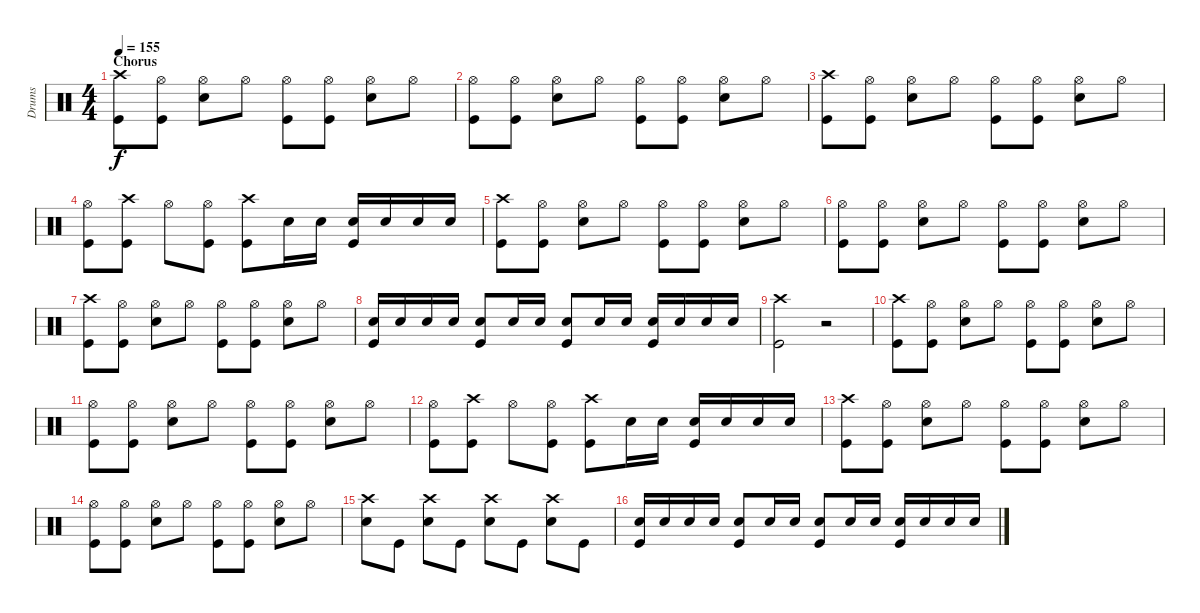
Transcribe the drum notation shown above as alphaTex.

\track ("Drums" "Drums") {instrument percussion}
\staff {score}
\articulation defaults
\ts (4 4)
\section ("" "Chorus")
\tempo 155
\clef neutral
\ks c
("Crash high (hit)" "Kick (hit)").8{dy f} ("Hi-Hat (open)" "Kick (hit)").8 ("Hi-Hat (open)" "Snare (hit) 2").8 "Hi-Hat (open)".8 ("Hi-Hat (open)" "Kick (hit)").8 ("Hi-Hat (open)" "Kick (hit)").8 ("Hi-Hat (open)" "Snare (hit) 2").8 "Hi-Hat (open)".8 |
("Hi-Hat (open)" "Kick (hit)").8 ("Hi-Hat (open)" "Kick (hit)").8 ("Hi-Hat (open)" "Snare (hit) 2").8 "Hi-Hat (open)".8 ("Hi-Hat (open)" "Kick (hit)").8 ("Hi-Hat (open)" "Kick (hit)").8 ("Hi-Hat (open)" "Snare (hit) 2").8 "Hi-Hat (open)".8 |
("Crash high (hit)" "Kick (hit)").8 ("Hi-Hat (open)" "Kick (hit)").8 ("Hi-Hat (open)" "Snare (hit) 2").8 "Hi-Hat (open)".8 ("Hi-Hat (open)" "Kick (hit)").8 ("Hi-Hat (open)" "Kick (hit)").8 ("Hi-Hat (open)" "Snare (hit) 2").8 "Hi-Hat (open)".8 |
("Hi-Hat (open)" "Kick (hit)").8 ("Crash high (hit)" "Kick (hit)").8 "Hi-Hat (open)".8 ("Hi-Hat (open)" "Kick (hit)").8 ("Crash high (hit)" "Kick (hit)").8 "Snare (hit) 2".16 "Snare (hit) 2".16 ("Snare (hit) 2" "Kick (hit)").16 "Snare (hit) 2".16 "Snare (hit) 2".16 "Snare (hit) 2".16 |
("Crash high (hit)" "Kick (hit)").8 ("Hi-Hat (open)" "Kick (hit)").8 ("Hi-Hat (open)" "Snare (hit) 2").8 "Hi-Hat (open)".8 ("Hi-Hat (open)" "Kick (hit)").8 ("Hi-Hat (open)" "Kick (hit)").8 ("Hi-Hat (open)" "Snare (hit) 2").8 "Hi-Hat (open)".8 |
("Hi-Hat (open)" "Kick (hit)").8 ("Hi-Hat (open)" "Kick (hit)").8 ("Hi-Hat (open)" "Snare (hit) 2").8 "Hi-Hat (open)".8 ("Hi-Hat (open)" "Kick (hit)").8 ("Hi-Hat (open)" "Kick (hit)").8 ("Hi-Hat (open)" "Snare (hit) 2").8 "Hi-Hat (open)".8 |
("Crash high (hit)" "Kick (hit)").8 ("Hi-Hat (open)" "Kick (hit)").8 ("Hi-Hat (open)" "Snare (hit) 2").8 "Hi-Hat (open)".8 ("Hi-Hat (open)" "Kick (hit)").8 ("Hi-Hat (open)" "Kick (hit)").8 ("Hi-Hat (open)" "Snare (hit) 2").8 "Hi-Hat (open)".8 |
("Snare (hit) 2" "Kick (hit)").16 "Snare (hit) 2".16 "Snare (hit) 2".16 "Snare (hit) 2".16 ("Snare (hit) 2" "Kick (hit)").8 "Snare (hit) 2".16 "Snare (hit) 2".16 ("Snare (hit) 2" "Kick (hit)").8 "Snare (hit) 2".16 "Snare (hit) 2".16 ("Snare (hit) 2" "Kick (hit)").16 "Snare (hit) 2".16 "Snare (hit) 2".16 "Snare (hit) 2".16 |
("Crash high (hit)" "Kick (hit)").2 r.2 |
("Crash high (hit)" "Kick (hit)").8 ("Hi-Hat (open)" "Kick (hit)").8 ("Hi-Hat (open)" "Snare (hit) 2").8 "Hi-Hat (open)".8 ("Hi-Hat (open)" "Kick (hit)").8 ("Hi-Hat (open)" "Kick (hit)").8 ("Hi-Hat (open)" "Snare (hit) 2").8 "Hi-Hat (open)".8 |
("Hi-Hat (open)" "Kick (hit)").8 ("Hi-Hat (open)" "Kick (hit)").8 ("Hi-Hat (open)" "Snare (hit) 2").8 "Hi-Hat (open)".8 ("Hi-Hat (open)" "Kick (hit)").8 ("Hi-Hat (open)" "Kick (hit)").8 ("Hi-Hat (open)" "Snare (hit) 2").8 "Hi-Hat (open)".8 |
("Hi-Hat (open)" "Kick (hit)").8 ("Crash high (hit)" "Kick (hit)").8 "Hi-Hat (open)".8 ("Hi-Hat (open)" "Kick (hit)").8 ("Crash high (hit)" "Kick (hit)").8 "Snare (hit) 2".16 "Snare (hit) 2".16 ("Snare (hit) 2" "Kick (hit)").16 "Snare (hit) 2".16 "Snare (hit) 2".16 "Snare (hit) 2".16 |
("Crash high (hit)" "Kick (hit)").8 ("Hi-Hat (open)" "Kick (hit)").8 ("Hi-Hat (open)" "Snare (hit) 2").8 "Hi-Hat (open)".8 ("Hi-Hat (open)" "Kick (hit)").8 ("Hi-Hat (open)" "Kick (hit)").8 ("Hi-Hat (open)" "Snare (hit) 2").8 "Hi-Hat (open)".8 |
("Hi-Hat (open)" "Kick (hit)").8 ("Hi-Hat (open)" "Kick (hit)").8 ("Hi-Hat (open)" "Snare (hit) 2").8 "Hi-Hat (open)".8 ("Hi-Hat (open)" "Kick (hit)").8 ("Hi-Hat (open)" "Kick (hit)").8 ("Hi-Hat (open)" "Snare (hit) 2").8 "Hi-Hat (open)".8 |
("Crash high (hit)" "Snare (hit) 2").8 "Kick (hit)".8 ("Crash high (hit)" "Snare (hit) 2").8 "Kick (hit)".8 ("Crash high (hit)" "Snare (hit) 2").8 "Kick (hit)".8 ("Crash high (hit)" "Snare (hit) 2").8 "Kick (hit)".8 |
("Snare (hit) 2" "Kick (hit)").16 "Snare (hit) 2".16 "Snare (hit) 2".16 "Snare (hit) 2".16 ("Snare (hit) 2" "Kick (hit)").8 "Snare (hit) 2".16 "Snare (hit) 2".16 ("Snare (hit) 2" "Kick (hit)").8 "Snare (hit) 2".16 "Snare (hit) 2".16 ("Snare (hit) 2" "Kick (hit)").16 "Snare (hit) 2".16 "Snare (hit) 2".16 "Snare (hit) 2".16
